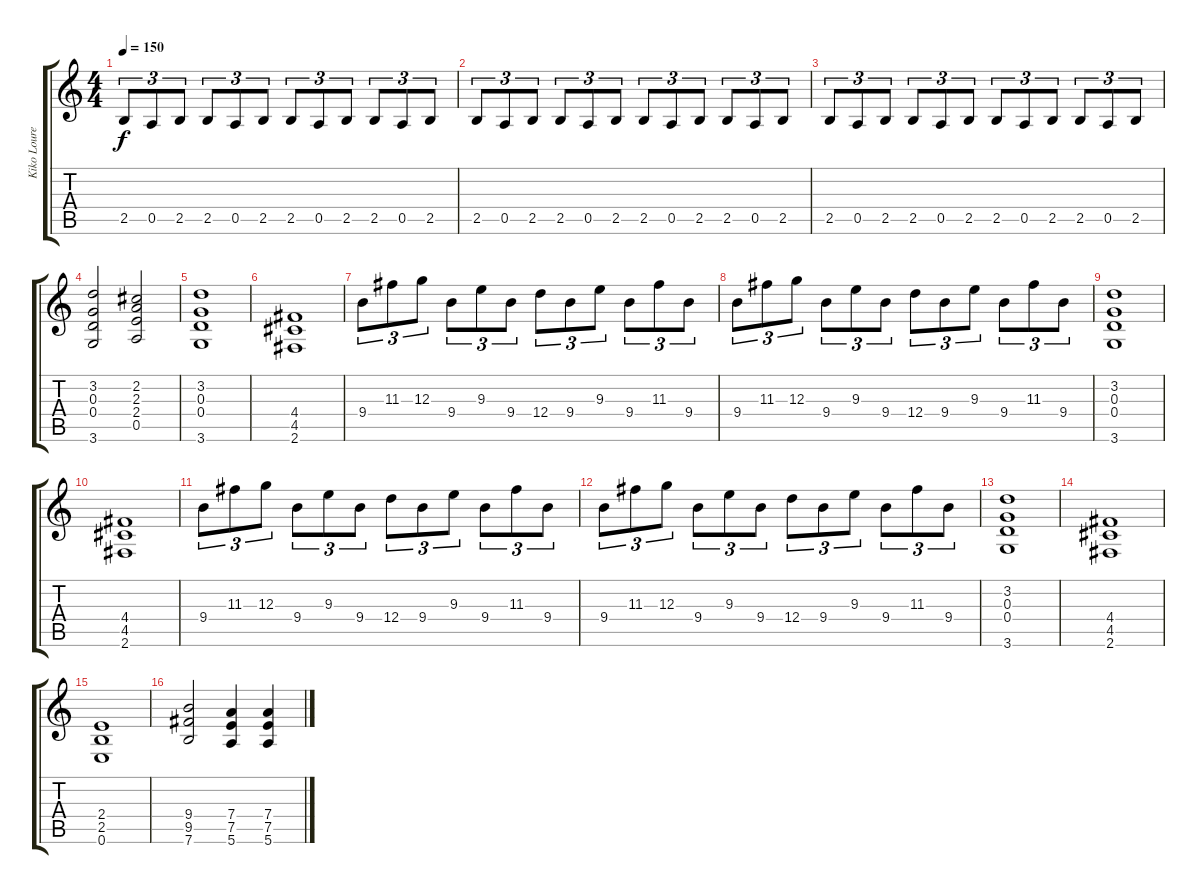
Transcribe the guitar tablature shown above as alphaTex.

\track ("Kiko Loureiro" "Kiko Loure") {instrument distortionguitar}
\staff {score tabs}
\tuning (E4 B3 G3 D3 A2 E2) {hide}
\ts (4 4)
\tempo 150
\clef g2
\ks c
2.5.8{tu (3 2) dy f} 0.5.8{tu (3 2)} 2.5.8{tu (3 2)} 2.5.8{tu (3 2)} 0.5.8{tu (3 2)} 2.5.8{tu (3 2)} 2.5.8{tu (3 2)} 0.5.8{tu (3 2)} 2.5.8{tu (3 2)} 2.5.8{tu (3 2)} 0.5.8{tu (3 2)} 2.5.8{tu (3 2)} |
2.5.8{tu (3 2)} 0.5.8{tu (3 2)} 2.5.8{tu (3 2)} 2.5.8{tu (3 2)} 0.5.8{tu (3 2)} 2.5.8{tu (3 2)} 2.5.8{tu (3 2)} 0.5.8{tu (3 2)} 2.5.8{tu (3 2)} 2.5.8{tu (3 2)} 0.5.8{tu (3 2)} 2.5.8{tu (3 2)} |
2.5.8{tu (3 2)} 0.5.8{tu (3 2)} 2.5.8{tu (3 2)} 2.5.8{tu (3 2)} 0.5.8{tu (3 2)} 2.5.8{tu (3 2)} 2.5.8{tu (3 2)} 0.5.8{tu (3 2)} 2.5.8{tu (3 2)} 2.5.8{tu (3 2)} 0.5.8{tu (3 2)} 2.5.8{tu (3 2)} |
(3.2 0.3 0.4 3.6).2 (2.2 2.3 2.4 0.5).2 |
(3.2 0.3 0.4 3.6).1 |
(4.4 4.5 2.6).1 |
9.4.8{tu (3 2)} 11.3.8{tu (3 2)} 12.3.8{tu (3 2)} 9.4.8{tu (3 2)} 9.3.8{tu (3 2)} 9.4.8{tu (3 2)} 12.4.8{tu (3 2)} 9.4.8{tu (3 2)} 9.3.8{tu (3 2)} 9.4.8{tu (3 2)} 11.3.8{tu (3 2)} 9.4.8{tu (3 2)} |
9.4.8{tu (3 2)} 11.3.8{tu (3 2)} 12.3.8{tu (3 2)} 9.4.8{tu (3 2)} 9.3.8{tu (3 2)} 9.4.8{tu (3 2)} 12.4.8{tu (3 2)} 9.4.8{tu (3 2)} 9.3.8{tu (3 2)} 9.4.8{tu (3 2)} 11.3.8{tu (3 2)} 9.4.8{tu (3 2)} |
(3.2 0.3 0.4 3.6).1 |
(4.4 4.5 2.6).1 |
9.4.8{tu (3 2)} 11.3.8{tu (3 2)} 12.3.8{tu (3 2)} 9.4.8{tu (3 2)} 9.3.8{tu (3 2)} 9.4.8{tu (3 2)} 12.4.8{tu (3 2)} 9.4.8{tu (3 2)} 9.3.8{tu (3 2)} 9.4.8{tu (3 2)} 11.3.8{tu (3 2)} 9.4.8{tu (3 2)} |
9.4.8{tu (3 2)} 11.3.8{tu (3 2)} 12.3.8{tu (3 2)} 9.4.8{tu (3 2)} 9.3.8{tu (3 2)} 9.4.8{tu (3 2)} 12.4.8{tu (3 2)} 9.4.8{tu (3 2)} 9.3.8{tu (3 2)} 9.4.8{tu (3 2)} 11.3.8{tu (3 2)} 9.4.8{tu (3 2)} |
(3.2 0.3 0.4 3.6).1 |
(4.4 4.5 2.6).1 |
(2.4 2.5 0.6).1 |
(9.4 9.5 7.6).2 (7.4 7.5 5.6).4 (7.4 7.5 5.6).4
